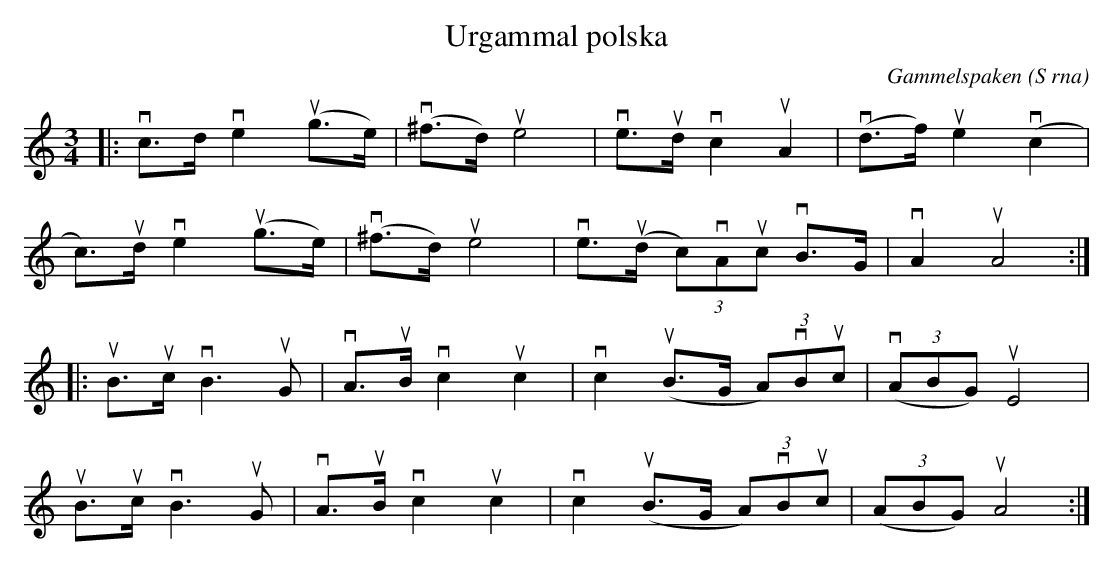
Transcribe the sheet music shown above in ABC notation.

X:1
T: Urgammal polska
C: Gammelspaken
O: S rna
M:3/4
L:1/8
K:Am
|: vc>d ve2 u(g>e) | v(^f>d) ue4 | ve>ud vc2 uA2 | v(d>f) ue2 v(c2 |
c)>ud ve2 u(g>e)| v(^f>d) ue4 | ve>(ud (3c)vAuc vB>G | vA2 uA4 :|:
uB>uc vB3 uG | vA>uB vc2 uc2 | vc2 u(B>G (3A)vBuc | ((3vABG) uE4 |
uB>uc vB3 uG | vA>uB vc2 uc2 | vc2 u(B>G (3A)vBuc | ((3ABG) uA4 :|
